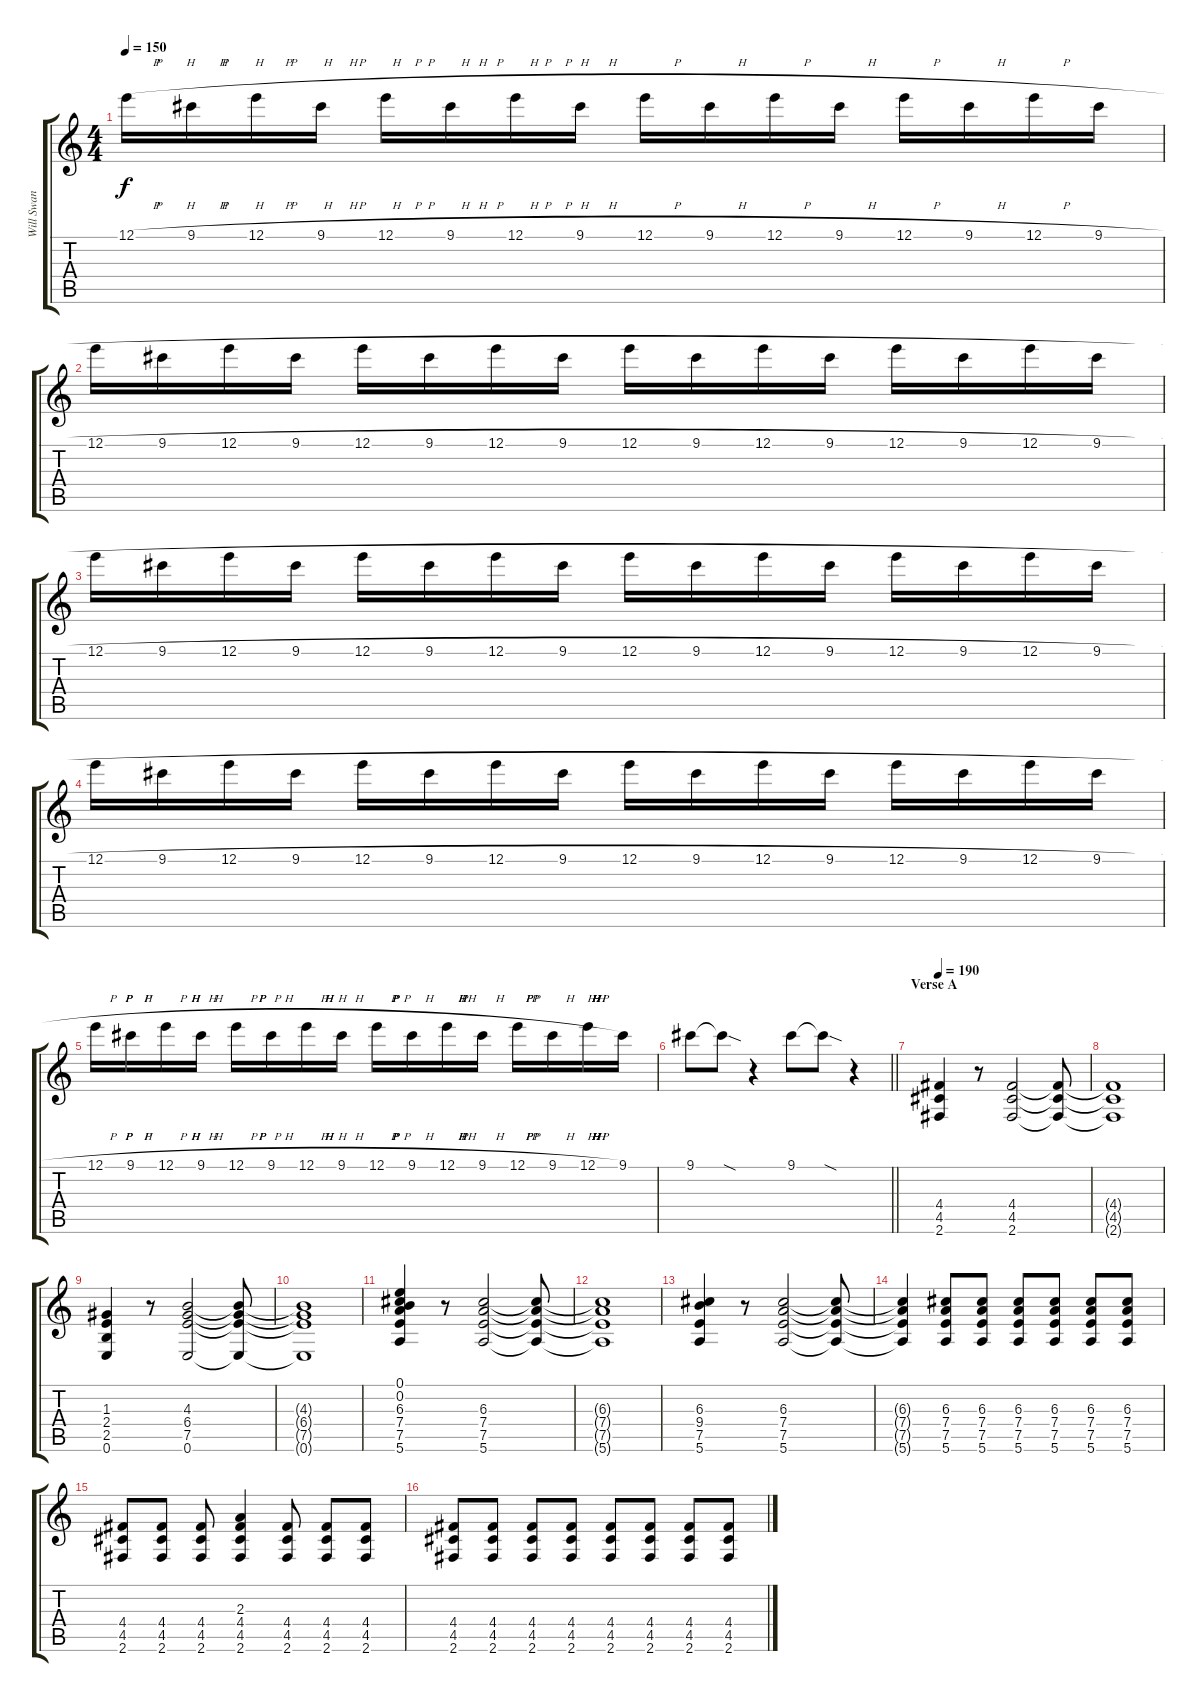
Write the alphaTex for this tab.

\track ("Will Swan (Guitar R)" "Will Swan ") {instrument distortionguitar}
\staff {score tabs}
\tuning (E4 B3 G3 D3 A2 E2) {hide}
\ts (4 4)
\tempo 150
\clef g2
\ks c
12.1{h}.16{dy f} 9.1{h}.16 12.1{h}.16 9.1{h}.16 12.1{h}.16 9.1{h}.16 12.1{h}.16 9.1{h}.16 12.1{h}.16 9.1{h}.16 12.1{h}.16 9.1{h}.16 12.1{h}.16 9.1{h}.16 12.1{h}.16 9.1{h}.16 |
12.1{h}.16 9.1{h}.16 12.1{h}.16 9.1{h}.16 12.1{h}.16 9.1{h}.16 12.1{h}.16 9.1{h}.16 12.1{h}.16 9.1{h}.16 12.1{h}.16 9.1{h}.16 12.1{h}.16 9.1{h}.16 12.1{h}.16 9.1{h}.16 |
12.1{h}.16 9.1{h}.16 12.1{h}.16 9.1{h}.16 12.1{h}.16 9.1{h}.16 12.1{h}.16 9.1{h}.16 12.1{h}.16 9.1{h}.16 12.1{h}.16 9.1{h}.16 12.1{h}.16 9.1{h}.16 12.1{h}.16 9.1{h}.16 |
12.1{h}.16 9.1{h}.16 12.1{h}.16 9.1{h}.16 12.1{h}.16 9.1{h}.16 12.1{h}.16 9.1{h}.16 12.1{h}.16 9.1{h}.16 12.1{h}.16 9.1{h}.16 12.1{h}.16 9.1{h}.16 12.1{h}.16 9.1{h}.16 |
12.1{h}.16 9.1{h}.16 12.1{h}.16 9.1{h}.16 12.1{h}.16 9.1{h}.16 12.1{h}.16 9.1{h}.16 12.1{h}.16 9.1{h}.16 12.1{h}.16 9.1{h}.16 12.1{h}.16 9.1{h}.16 12.1{h}.16 9.1.16 |
\barLineRight lightlight
9.1.8 9.1{sod t}.8 r.4 9.1.8 9.1{sod t}.8 r.4 |
\section ("" "Verse A")
\tempo 190
(4.4 4.5 2.6).4 r.8 (4.4 4.5 2.6).2 (4.4{t} 4.5{t} 2.6{t}).8 |
(4.4{t} 4.5{t} 2.6{t}).1 |
(1.3 2.4 2.5 0.6).4 r.8 (4.3 6.4 7.5 0.6).2 (4.3{t} 6.4{t} 7.5{t} 0.6{t}).8 |
(4.3{t} 6.4{t} 7.5{t} 0.6{t}).1 |
(0.1 0.2 6.3 7.4 7.5 5.6).4 r.8 (6.3 7.4 7.5 5.6).2 (6.3{t} 7.4{t} 7.5{t} 5.6{t}).8 |
(6.3{t} 7.4{t} 7.5{t} 5.6{t}).1 |
(6.3 9.4 7.5 5.6).4 r.8 (6.3 7.4 7.5 5.6).2 (6.3{t} 7.4{t} 7.5{t} 5.6{t}).8 |
(6.3{t} 7.4{t} 7.5{t} 5.6{t}).4 (6.3 7.4 7.5 5.6).8 (6.3 7.4 7.5 5.6).8 (6.3 7.4 7.5 5.6).8 (6.3 7.4 7.5 5.6).8 (6.3 7.4 7.5 5.6).8 (6.3 7.4 7.5 5.6).8 |
(4.4 4.5 2.6).8 (4.4 4.5 2.6).8 (4.4 4.5 2.6).8 (2.3 4.4 4.5 2.6).4 (4.4 4.5 2.6).8 (4.4 4.5 2.6).8 (4.4 4.5 2.6).8 |
(4.4 4.5 2.6).8 (4.4 4.5 2.6).8 (4.4 4.5 2.6).8 (4.4 4.5 2.6).8 (4.4 4.5 2.6).8 (4.4 4.5 2.6).8 (4.4 4.5 2.6).8 (4.4 4.5 2.6).8
